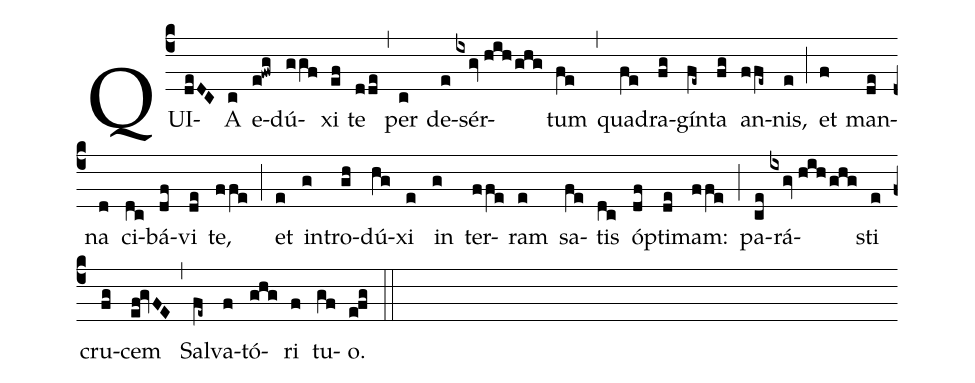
%%
(c4) QUI(deDC)A(c) e(e!fwg)dú(ggf)xi(ef) te(dde) (,) per(c) de(e)sér(ixgv//hih/ghg)tum(fe) (,) qua(fe)dra(fg)gí(fe~)nta(fg) an(ffe~)nis,(e) (;) et(f) man(de)na(d) ci(dc)bá(df)vi(de) te,(ffe) (;) et(e) in(g)tro(gh)dú(hg)xi(e) in(g) ter(ffe)ram(e) sa(fe)tis(dc) ó(df)pti(de)mam:(ffe) (;) pa(ce)rá(ixgv//hih/ghg)sti(e) cru(fg)cem(ef!gvFE) (,) Sal(fe~)va(f)tó(ghg)ri(f) tu(gf)o.(e!fg) (::)
